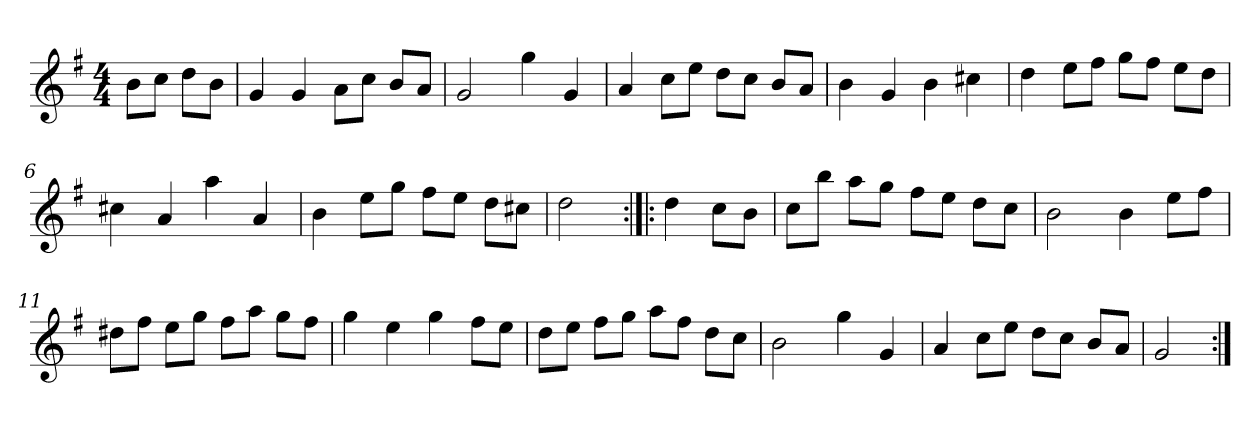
**kern
*part1
*staff1
*clefG2
*k[f#]
*G:
*M4/4
*MM120
=
8b\L
8cc\J
8dd\L
8b\J
=1
4g
4g
8a\L
8cc\J
8b/L
8a/J
=2
2g
4gg
4g
=3
4a
8cc\L
8ee\J
8dd\L
8cc\J
8b/L
8a/J
=4
4b
4g
4b
4cc#X
=5
4dd
8ee\L
8ff#\J
8gg\L
8ff#\J
8ee\L
8dd\J
=6
4cc#X
4a
4aa
4a
=7
4b
8ee\L
8gg\J
8ff#\L
8ee\J
8dd\L
8cc#X\J
=8
2dd
=:|!|:
4dd
8cc\L
8b\J
=9
8cc\L
8bb\J
8aa\L
8gg\J
8ff#\L
8ee\J
8dd\L
8cc\J
=10
2b
4b
8ee\L
8ff#\J
=11
8dd#X\L
8ff#\J
8ee\L
8gg\J
8ff#\L
8aa\J
8gg\L
8ff#\J
=12
4gg
4ee
4gg
8ff#\L
8ee\J
=13
8dd\L
8ee\J
8ff#\L
8gg\J
8aa\L
8ff#\J
8dd\L
8cc\J
=14
2b
4gg
4g
=15
4a
8cc\L
8ee\J
8dd\L
8cc\J
8b/L
8a/J
=16
2g
=:|!
*-
